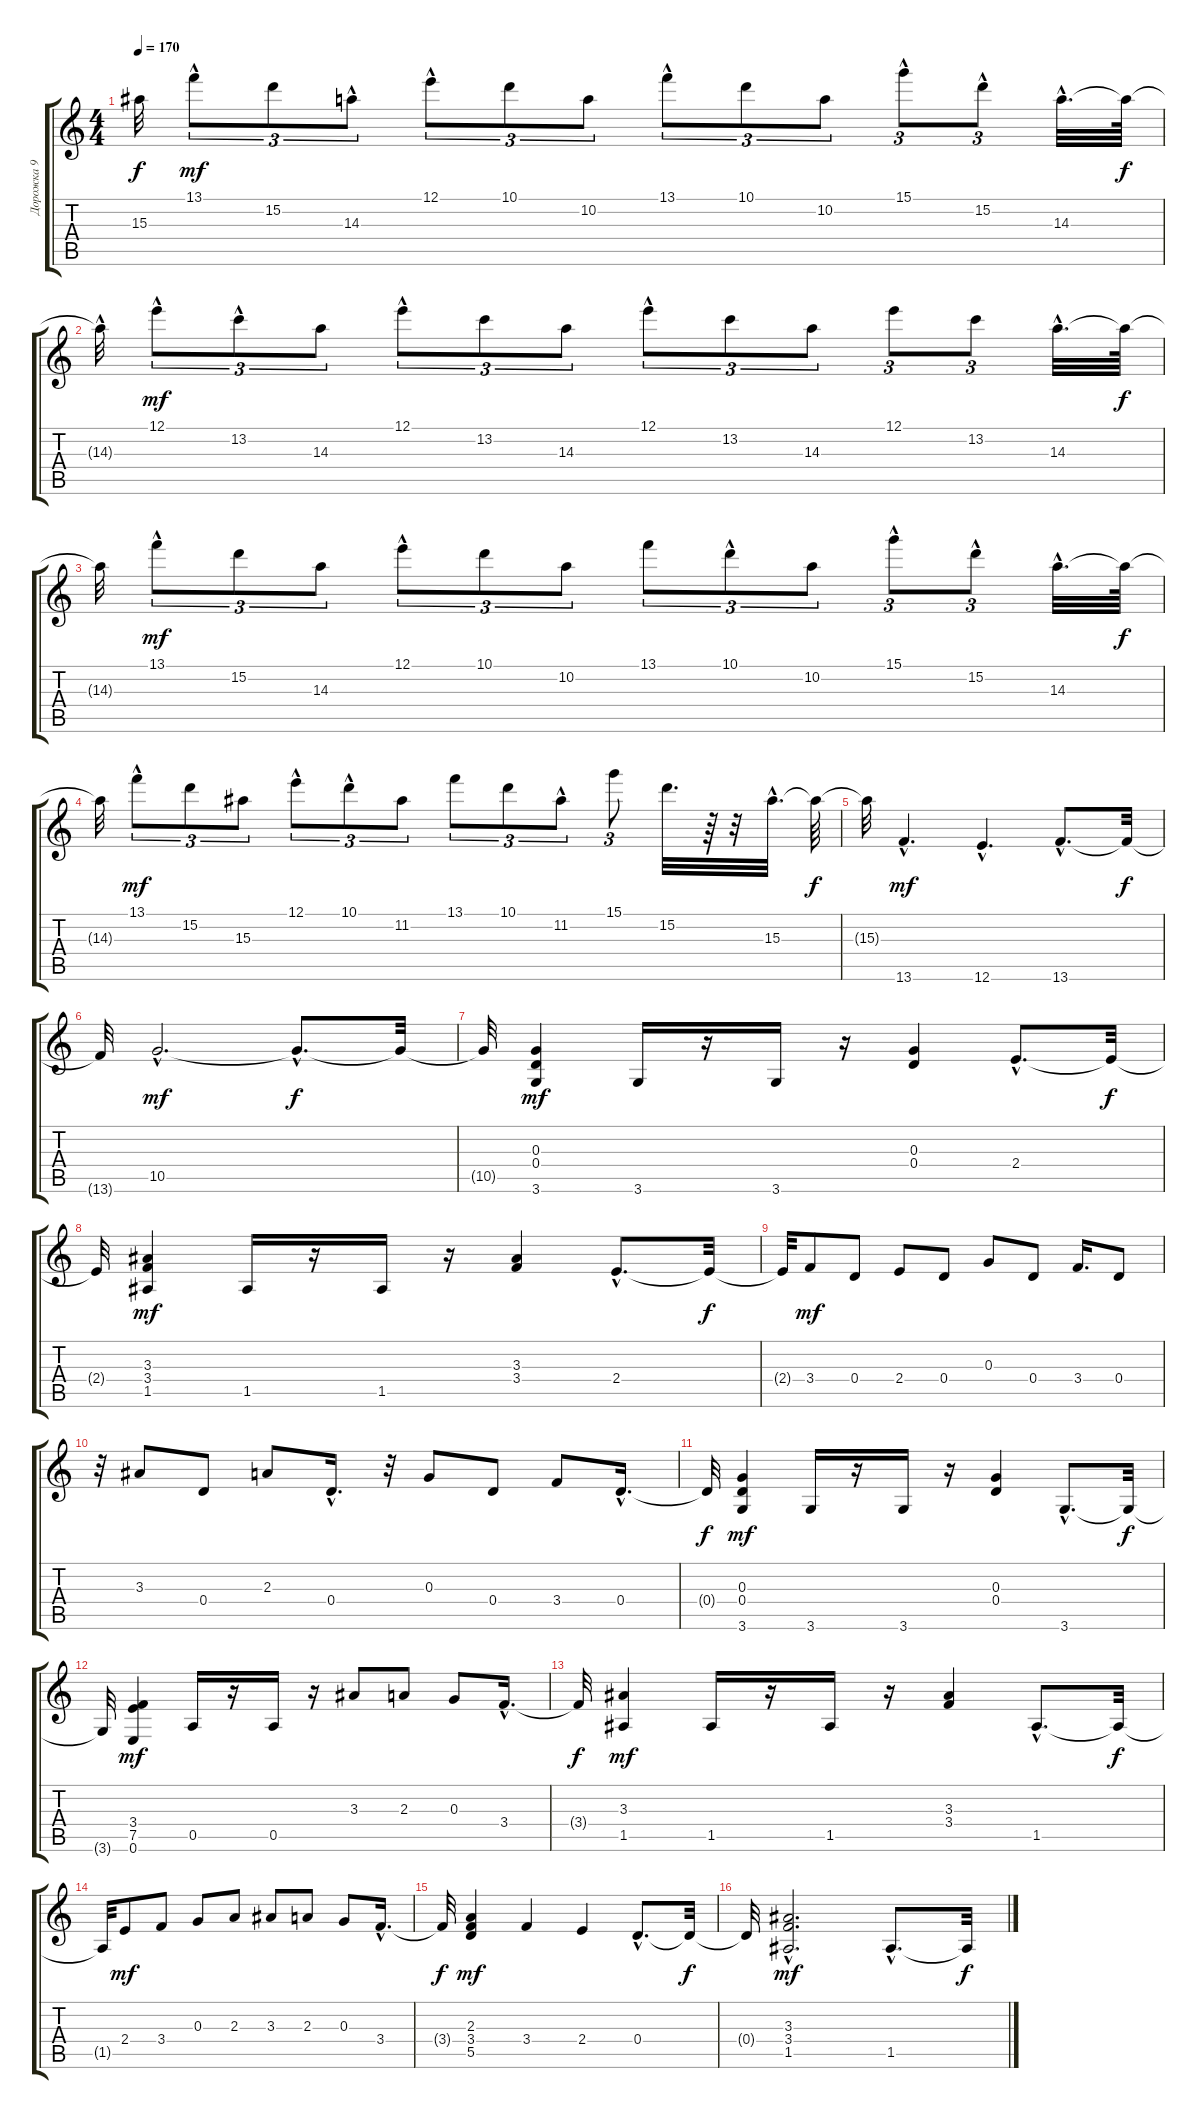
\track ("Дорожка 9" "Дорожка 9") {instrument overdrivenguitar}
\staff {score tabs}
\tuning (E4 B3 G3 D3 A2 E2) {hide}
\ts (4 4)
\tempo 170
\clef g2
\ks c
15.3{t}.32{dy f} 13.1{hac}.8{tu (3 2) dy mf} 15.2.8{tu (3 2)} 14.3{hac}.8{tu (3 2)} 12.1{hac}.8{tu (3 2)} 10.1.8{tu (3 2)} 10.2.8{tu (3 2)} 13.1{hac}.8{tu (3 2)} 10.1.8{tu (3 2)} 10.2.8{tu (3 2)} 15.1{hac}.8{tu (3 2)} 15.2{hac}.8{tu (3 2)} 14.3{hac}.32{d} 14.3{t}.64{dy f} |
14.3{hac t}.32 12.1{hac}.8{tu (3 2) dy mf} 13.2{hac}.8{tu (3 2)} 14.3.8{tu (3 2)} 12.1{hac}.8{tu (3 2)} 13.2.8{tu (3 2)} 14.3.8{tu (3 2)} 12.1{hac}.8{tu (3 2)} 13.2.8{tu (3 2)} 14.3.8{tu (3 2)} 12.1.8{tu (3 2)} 13.2.8{tu (3 2)} 14.3{hac}.32{d} 14.3{t}.64{dy f} |
14.3{t}.32 13.1{hac}.8{tu (3 2) dy mf} 15.2.8{tu (3 2)} 14.3.8{tu (3 2)} 12.1{hac}.8{tu (3 2)} 10.1.8{tu (3 2)} 10.2.8{tu (3 2)} 13.1.8{tu (3 2)} 10.1{hac}.8{tu (3 2)} 10.2.8{tu (3 2)} 15.1{hac}.8{tu (3 2)} 15.2{hac}.8{tu (3 2)} 14.3{hac}.32{d} 14.3{t}.64{dy f} |
14.3{t}.32 13.1{hac}.8{tu (3 2) dy mf} 15.2.8{tu (3 2)} 15.3.8{tu (3 2)} 12.1{hac}.8{tu (3 2)} 10.1{hac}.8{tu (3 2)} 11.2.8{tu (3 2)} 13.1.8{tu (3 2)} 10.1.8{tu (3 2)} 11.2{hac}.8{tu (3 2)} 15.1.8{tu (3 2)} 15.2.32{d} r.64 r.32 15.3{hac}.32{d} 15.3{t}.64{dy f} |
15.3{t}.32 13.6{hac}.4{d dy mf} 12.6{hac}.4{d} 13.6{hac}.8{d} 13.6{t}.32{dy f} |
13.6{t}.32 10.5{hac}.2{d dy mf} 10.5{hac t}.8{d dy f} 10.5{t}.32 |
10.5{t}.32 (0.3 0.4 3.6).4{dy mf} 3.6.16 r.16 3.6.16 r.16 (0.3 0.4).4 2.4{hac}.8{d} 2.4{t}.32{dy f} |
2.4{t}.32 (3.3 3.4 1.5).4{dy mf} 1.5.16 r.16 1.5.16 r.16 (3.3 3.4).4 2.4{hac}.8{d} 2.4{t}.32{dy f} |
2.4{t}.32 3.4.8{dy mf} 0.4.8 2.4.8 0.4.8 0.3.8 0.4.8 3.4.16{d} 0.4.8 |
r.32 3.3.8 0.4.8 2.3.8 0.4{hac}.16{d} r.32 0.3.8 0.4.8 3.4.8 0.4{hac}.16{d} |
0.4{t}.32{dy f} (0.3 0.4 3.6).4{dy mf} 3.6.16 r.16 3.6.16 r.16 (0.3 0.4).4 3.6{hac}.8{d} 3.6{t}.32{dy f} |
3.6{t}.32 (3.4 7.5 0.6).4{dy mf} 0.5.16 r.16 0.5.16 r.16 3.3.8 2.3.8 0.3.8 3.4{hac}.16{d} |
3.4{t}.32{dy f} (3.3 1.5).4{dy mf} 1.5.16 r.16 1.5.16 r.16 (3.3 3.4).4 1.5{hac}.8{d} 1.5{t}.32{dy f} |
1.5{t}.32 2.4.8{dy mf} 3.4.8 0.3.8 2.3.8 3.3.8 2.3.8 0.3.8 3.4{hac}.16{d} |
3.4{t}.32{dy f} (2.3 3.4 5.5).4{dy mf} 3.4.4 2.4.4 0.4{hac}.8{d} 0.4{t}.32{dy f} |
0.4{t}.32 (3.3{hac} 3.4{hac} 1.5{hac}).2{d dy mf} 1.5{hac}.8{d} 1.5{t}.32{dy f}
